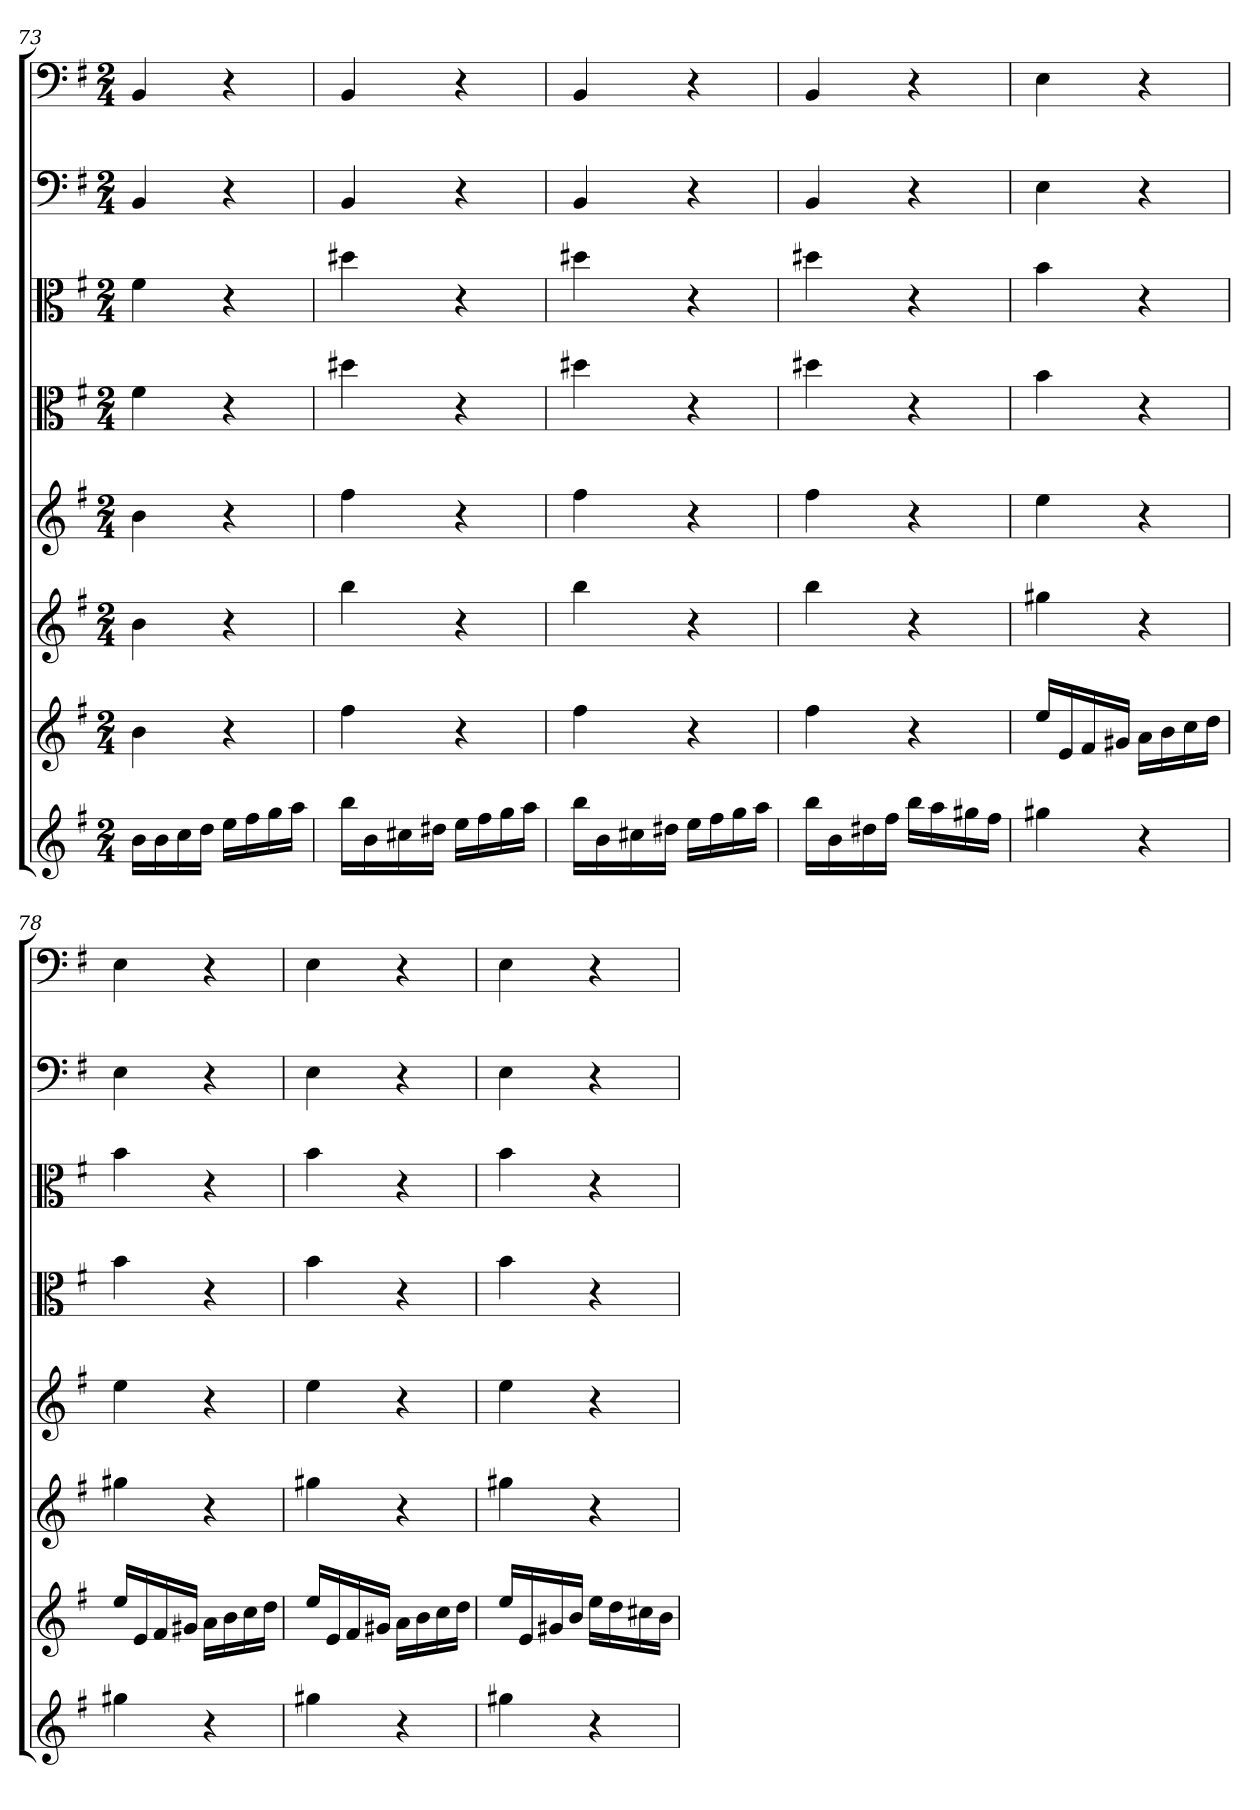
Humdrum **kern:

**kern	**kern	**kern	**kern	**kern	**kern	**kern	**kern
*part8	*part7	*part6	*part5	*part4	*part3	*part2	*part1
*staff8	*staff7	*staff6	*staff5	*staff4	*staff3	*staff2	*staff1
*clefG2	*clefG2	*clefG2	*clefG2	*clefC3	*clefC3	*clefF4	*clefF4
*k[f#]	*k[f#]	*k[f#]	*k[f#]	*k[f#]	*k[f#]	*k[f#]	*k[f#]
*e:	*e:	*e:	*e:	*e:	*e:	*e:	*e:
*M2/4	*M2/4	*M2/4	*M2/4	*M2/4	*M2/4	*M2/4	*M2/4
=73	=73	=73	=73	=73	=73	=73	=73
16b\LL	4b\	4b\	4b\	4f#\	4f#\	4BB/	4BB/
16b\	.	.	.	.	.	.	.
16cc\	.	.	.	.	.	.	.
16dd\JJ	.	.	.	.	.	.	.
16ee\LL	4r	4r	4r	4r	4r	4r	4r
16ff#\	.	.	.	.	.	.	.
16gg\	.	.	.	.	.	.	.
16aa\JJ	.	.	.	.	.	.	.
=74	=74	=74	=74	=74	=74	=74	=74
16bb\LL	4ff#\	4bb\	4ff#\	4dd#X\	4dd#X\	4BB/	4BB/
16b\	.	.	.	.	.	.	.
16cc#X\	.	.	.	.	.	.	.
16dd#X\JJ	.	.	.	.	.	.	.
16ee\LL	4r	4r	4r	4r	4r	4r	4r
16ff#\	.	.	.	.	.	.	.
16gg\	.	.	.	.	.	.	.
16aa\JJ	.	.	.	.	.	.	.
=75	=75	=75	=75	=75	=75	=75	=75
16bb\LL	4ff#\	4bb\	4ff#\	4dd#X\	4dd#X\	4BB/	4BB/
16b\	.	.	.	.	.	.	.
16cc#X\	.	.	.	.	.	.	.
16dd#X\JJ	.	.	.	.	.	.	.
16ee\LL	4r	4r	4r	4r	4r	4r	4r
16ff#\	.	.	.	.	.	.	.
16gg\	.	.	.	.	.	.	.
16aa\JJ	.	.	.	.	.	.	.
=76	=76	=76	=76	=76	=76	=76	=76
16bb\LL	4ff#\	4bb\	4ff#\	4dd#X\	4dd#X\	4BB/	4BB/
16b\	.	.	.	.	.	.	.
16dd#X\	.	.	.	.	.	.	.
16ff#\JJ	.	.	.	.	.	.	.
16bb\LL	4r	4r	4r	4r	4r	4r	4r
16aa\	.	.	.	.	.	.	.
16gg#X\	.	.	.	.	.	.	.
16ff#\JJ	.	.	.	.	.	.	.
=77	=77	=77	=77	=77	=77	=77	=77
4gg#X\	16ee/LL	4gg#X\	4ee\	4b\	4b\	4E\	4E\
.	16e/	.	.	.	.	.	.
.	16f#/	.	.	.	.	.	.
.	16g#X/JJ	.	.	.	.	.	.
4r	16a\LL	4r	4r	4r	4r	4r	4r
.	16b\	.	.	.	.	.	.
.	16cc\	.	.	.	.	.	.
.	16dd\JJ	.	.	.	.	.	.
=78	=78	=78	=78	=78	=78	=78	=78
4gg#X\	16ee/LL	4gg#X\	4ee\	4b\	4b\	4E\	4E\
.	16e/	.	.	.	.	.	.
.	16f#/	.	.	.	.	.	.
.	16g#X/JJ	.	.	.	.	.	.
4r	16a\LL	4r	4r	4r	4r	4r	4r
.	16b\	.	.	.	.	.	.
.	16cc\	.	.	.	.	.	.
.	16dd\JJ	.	.	.	.	.	.
=79	=79	=79	=79	=79	=79	=79	=79
4gg#X\	16ee/LL	4gg#X\	4ee\	4b\	4b\	4E\	4E\
.	16e/	.	.	.	.	.	.
.	16f#/	.	.	.	.	.	.
.	16g#X/JJ	.	.	.	.	.	.
4r	16a\LL	4r	4r	4r	4r	4r	4r
.	16b\	.	.	.	.	.	.
.	16cc\	.	.	.	.	.	.
.	16dd\JJ	.	.	.	.	.	.
=80	=80	=80	=80	=80	=80	=80	=80
4gg#X\	16ee/LL	4gg#X\	4ee\	4b\	4b\	4E\	4E\
.	16e/	.	.	.	.	.	.
.	16g#X/	.	.	.	.	.	.
.	16b/JJ	.	.	.	.	.	.
4r	16ee\LL	4r	4r	4r	4r	4r	4r
.	16dd\	.	.	.	.	.	.
.	16cc#X\	.	.	.	.	.	.
.	16b\JJ	.	.	.	.	.	.
=	=	=	=	=	=	=	=
*-	*-	*-	*-	*-	*-	*-	*-
